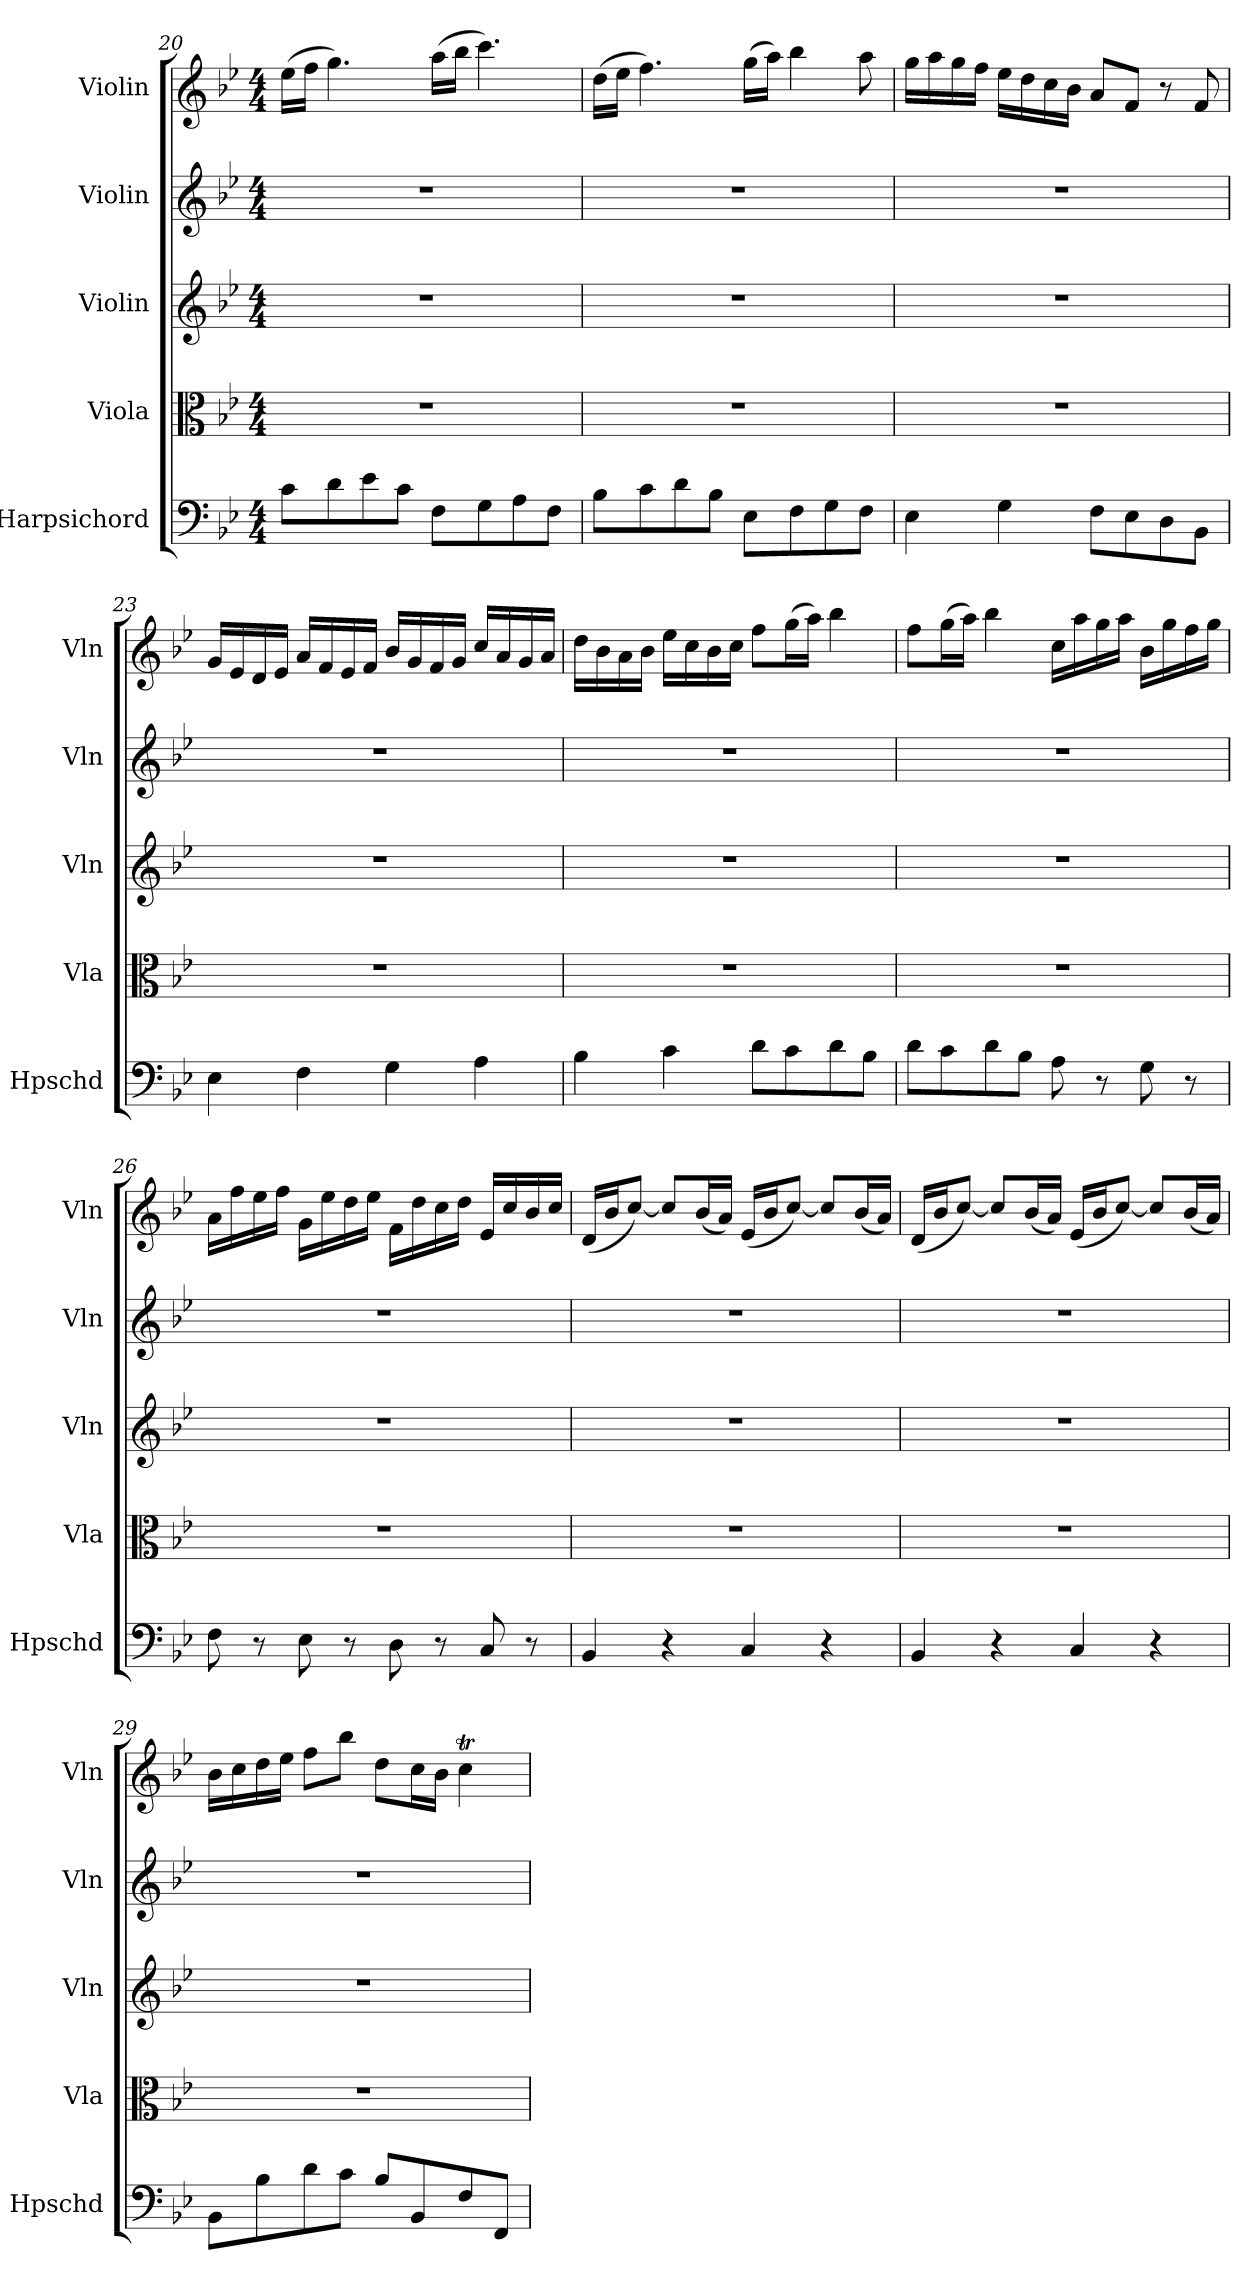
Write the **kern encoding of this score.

**kern	**kern	**kern	**kern	**kern
*part5	*part4	*part3	*part2	*part1
*staff5	*staff4	*staff3	*staff2	*staff1
*I"Harpsichord	*I"Viola	*I"Violin	*I"Violin	*I"Violin
*I'Hpschd	*I'Vla	*I'Vln	*I'Vln	*I'Vln
*clefF4	*clefC3	*clefG2	*clefG2	*clefG2
*k[b-e-]	*k[b-e-]	*k[b-e-]	*k[b-e-]	*k[b-e-]
*g:	*g:	*g:	*g:	*g:
*M4/4	*M4/4	*M4/4	*M4/4	*M4/4
=20	=20	=20	=20	=20
8c\L	1r	1r	1r	(16ee-\LL
.	.	.	.	16ff\JJ
8d\	.	.	.	4.gg\)
8e-\	.	.	.	.
8c\J	.	.	.	.
8F\L	.	.	.	(16aa\LL
.	.	.	.	16bb-\JJ
8G\	.	.	.	4.ccc\)
8A\	.	.	.	.
8F\J	.	.	.	.
=21	=21	=21	=21	=21
8B-\L	1r	1r	1r	(16dd\LL
.	.	.	.	16ee-\JJ
8c\	.	.	.	4.ff\)
8d\	.	.	.	.
8B-\J	.	.	.	.
8E-\L	.	.	.	(16gg\LL
.	.	.	.	16aa\JJ)
8F\	.	.	.	4bb-\
8G\	.	.	.	.
8F\J	.	.	.	8aa\
=22	=22	=22	=22	=22
4E-\	1r	1r	1r	16gg\LL
.	.	.	.	16aa\
.	.	.	.	16gg\
.	.	.	.	16ff\JJ
4G\	.	.	.	16ee-\LL
.	.	.	.	16dd\
.	.	.	.	16cc\
.	.	.	.	16b-\JJ
8F\L	.	.	.	8a/L
8E-\	.	.	.	8f/J
8D\	.	.	.	8r
8BB-\J	.	.	.	8f/
=23	=23	=23	=23	=23
4E-\	1r	1r	1r	16g/LL
.	.	.	.	16e-/
.	.	.	.	16d/
.	.	.	.	16e-/JJ
4F\	.	.	.	16a/LL
.	.	.	.	16f/
.	.	.	.	16e-/
.	.	.	.	16f/JJ
4G\	.	.	.	16b-/LL
.	.	.	.	16g/
.	.	.	.	16f/
.	.	.	.	16g/JJ
4A\	.	.	.	16cc/LL
.	.	.	.	16a/
.	.	.	.	16g/
.	.	.	.	16a/JJ
=24	=24	=24	=24	=24
4B-\	1r	1r	1r	16dd\LL
.	.	.	.	16b-\
.	.	.	.	16a\
.	.	.	.	16b-\JJ
4c\	.	.	.	16ee-\LL
.	.	.	.	16cc\
.	.	.	.	16b-\
.	.	.	.	16cc\JJ
8d\L	.	.	.	8ff\L
8c\	.	.	.	(16gg\L
.	.	.	.	16aa\JJ)
8d\	.	.	.	4bb-\
8B-\J	.	.	.	.
=25	=25	=25	=25	=25
8d\L	1r	1r	1r	8ff\L
8c\	.	.	.	(16gg\L
.	.	.	.	16aa\JJ)
8d\	.	.	.	4bb-\
8B-\J	.	.	.	.
8A\	.	.	.	16cc\LL
.	.	.	.	16aa\
8r	.	.	.	16gg\
.	.	.	.	16aa\JJ
8G\	.	.	.	16b-\LL
.	.	.	.	16gg\
8r	.	.	.	16ff\
.	.	.	.	16gg\JJ
=26	=26	=26	=26	=26
8F\	1r	1r	1r	16a\LL
.	.	.	.	16ff\
8r	.	.	.	16ee-\
.	.	.	.	16ff\JJ
8E-\	.	.	.	16g\LL
.	.	.	.	16ee-\
8r	.	.	.	16dd\
.	.	.	.	16ee-\JJ
8D\	.	.	.	16f\LL
.	.	.	.	16dd\
8r	.	.	.	16cc\
.	.	.	.	16dd\JJ
8C/	.	.	.	16e-/LL
.	.	.	.	16cc/
8r	.	.	.	16b-/
.	.	.	.	16cc/JJ
=27	=27	=27	=27	=27
4BB-/	1r	1r	1r	(16d/LL
.	.	.	.	16b-/J
.	.	.	.	[8cc/J)
4r	.	.	.	8cc/L]
.	.	.	.	(16b-/L
.	.	.	.	16a/JJ)
4C/	.	.	.	(16e-/LL
.	.	.	.	16b-/J
.	.	.	.	[8cc/J)
4r	.	.	.	8cc/L]
.	.	.	.	(16b-/L
.	.	.	.	16a/JJ)
=28	=28	=28	=28	=28
4BB-/	1r	1r	1r	(16d/LL
.	.	.	.	16b-/J
.	.	.	.	[8cc/J)
4r	.	.	.	8cc/L]
.	.	.	.	(16b-/L
.	.	.	.	16a/JJ)
4C/	.	.	.	(16e-/LL
.	.	.	.	16b-/J
.	.	.	.	[8cc/J)
4r	.	.	.	8cc/L]
.	.	.	.	(16b-/L
.	.	.	.	16a/JJ)
=29	=29	=29	=29	=29
8BB-\L	1r	1r	1r	16b-\LL
.	.	.	.	16cc\
8B-\	.	.	.	16dd\
.	.	.	.	16ee-\JJ
8d\	.	.	.	8ff\L
8c\J	.	.	.	8bb-\J
8B-/L	.	.	.	8dd\L
8BB-/	.	.	.	16cc\L
.	.	.	.	16b-\JJ
8F/	.	.	.	4ccT\
8FF/J	.	.	.	.
=	=	=	=	=
*-	*-	*-	*-	*-
